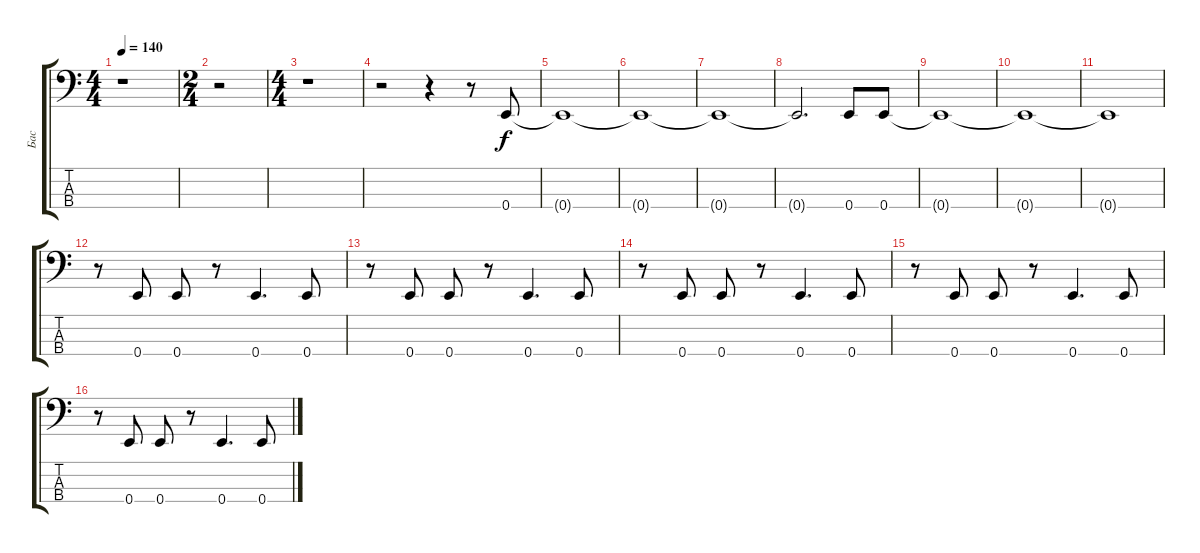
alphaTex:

\track ("Бас" "Бас") {instrument electricbassfinger}
\staff {score tabs}
\tuning (G2 D2 A1 E1) {hide}
\ts (4 4)
\tempo 140
\clef f4
\ks c
r.1{dy f instrument electricbassfinger} |
\ts (2 4)
r.2 |
\ts (4 4)
r.1 |
r.2 r.4 r.8 0.4.8 |
0.4{t}.1 |
0.4{t}.1 |
0.4{t}.1 |
0.4{t}.2{d} 0.4.8 0.4.8 |
0.4{t}.1 |
0.4{t}.1 |
0.4{t}.1 |
r.8 0.4.8 0.4.8 r.8 0.4.4{d} 0.4.8 |
r.8 0.4.8 0.4.8 r.8 0.4.4{d} 0.4.8 |
r.8 0.4.8 0.4.8 r.8 0.4.4{d} 0.4.8 |
r.8 0.4.8 0.4.8 r.8 0.4.4{d} 0.4.8 |
r.8 0.4.8 0.4.8 r.8 0.4.4{d} 0.4.8
